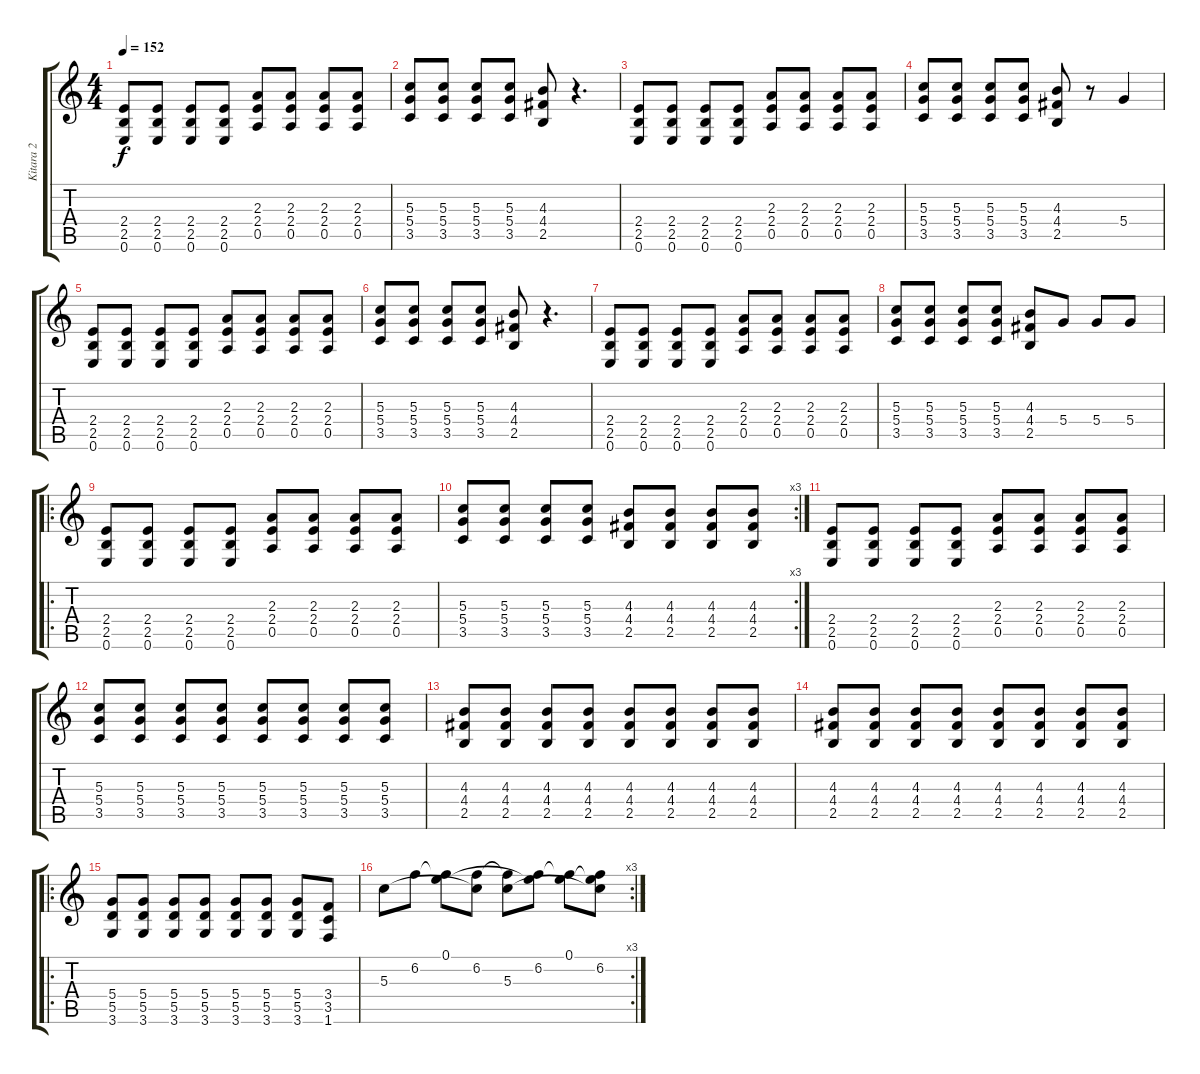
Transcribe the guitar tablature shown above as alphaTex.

\track ("Kitara 2 " "Kitara 2 ") {instrument distortionguitar}
\staff {score tabs}
\tuning (E4 B3 G3 D3 A2 E2) {hide}
\ts (4 4)
\tempo 152
\clef g2
\ks c
(2.4 2.5 0.6).8{dy f} (2.4 2.5 0.6).8 (2.4 2.5 0.6).8 (2.4 2.5 0.6).8 (2.3 2.4 0.5).8 (2.3 2.4 0.5).8 (2.3 2.4 0.5).8 (2.3 2.4 0.5).8 |
(5.3 5.4 3.5).8 (5.3 5.4 3.5).8 (5.3 5.4 3.5).8 (5.3 5.4 3.5).8 (4.3 4.4 2.5).8 r.4{d} |
(2.4 2.5 0.6).8 (2.4 2.5 0.6).8 (2.4 2.5 0.6).8 (2.4 2.5 0.6).8 (2.3 2.4 0.5).8 (2.3 2.4 0.5).8 (2.3 2.4 0.5).8 (2.3 2.4 0.5).8 |
(5.3 5.4 3.5).8 (5.3 5.4 3.5).8 (5.3 5.4 3.5).8 (5.3 5.4 3.5).8 (4.3 4.4 2.5).8 r.8 5.4.4 |
(2.4 2.5 0.6).8 (2.4 2.5 0.6).8 (2.4 2.5 0.6).8 (2.4 2.5 0.6).8 (2.3 2.4 0.5).8 (2.3 2.4 0.5).8 (2.3 2.4 0.5).8 (2.3 2.4 0.5).8 |
(5.3 5.4 3.5).8 (5.3 5.4 3.5).8 (5.3 5.4 3.5).8 (5.3 5.4 3.5).8 (4.3 4.4 2.5).8 r.4{d} |
(2.4 2.5 0.6).8 (2.4 2.5 0.6).8 (2.4 2.5 0.6).8 (2.4 2.5 0.6).8 (2.3 2.4 0.5).8 (2.3 2.4 0.5).8 (2.3 2.4 0.5).8 (2.3 2.4 0.5).8 |
(5.3 5.4 3.5).8 (5.3 5.4 3.5).8 (5.3 5.4 3.5).8 (5.3 5.4 3.5).8 (4.3 4.4 2.5).8 5.4.8 5.4.8 5.4.8 |
\ro
(2.4 2.5 0.6).8 (2.4 2.5 0.6).8 (2.4 2.5 0.6).8 (2.4 2.5 0.6).8 (2.3 2.4 0.5).8 (2.3 2.4 0.5).8 (2.3 2.4 0.5).8 (2.3 2.4 0.5).8 |
\rc 3
(5.3 5.4 3.5).8 (5.3 5.4 3.5).8 (5.3 5.4 3.5).8 (5.3 5.4 3.5).8 (4.3 4.4 2.5).8 (4.3 4.4 2.5).8 (4.3 4.4 2.5).8 (4.3 4.4 2.5).8 |
(2.4 2.5 0.6).8 (2.4 2.5 0.6).8 (2.4 2.5 0.6).8 (2.4 2.5 0.6).8 (2.3 2.4 0.5).8 (2.3 2.4 0.5).8 (2.3 2.4 0.5).8 (2.3 2.4 0.5).8 |
(5.3 5.4 3.5).8 (5.3 5.4 3.5).8 (5.3 5.4 3.5).8 (5.3 5.4 3.5).8 (5.3 5.4 3.5).8 (5.3 5.4 3.5).8 (5.3 5.4 3.5).8 (5.3 5.4 3.5).8 |
(4.3 4.4 2.5).8 (4.3 4.4 2.5).8 (4.3 4.4 2.5).8 (4.3 4.4 2.5).8 (4.3 4.4 2.5).8 (4.3 4.4 2.5).8 (4.3 4.4 2.5).8 (4.3 4.4 2.5).8 |
(4.3 4.4 2.5).8 (4.3 4.4 2.5).8 (4.3 4.4 2.5).8 (4.3 4.4 2.5).8 (4.3 4.4 2.5).8 (4.3 4.4 2.5).8 (4.3 4.4 2.5).8 (4.3 4.4 2.5).8 |
\ro
(5.4 5.5 3.6).8 (5.4 5.5 3.6).8 (5.4 5.5 3.6).8 (5.4 5.5 3.6).8 (5.4 5.5 3.6).8 (5.4 5.5 3.6).8 (5.4 5.5 3.6).8 (3.4 3.5 1.6).8 |
\rc 3
5.3.8 6.2.8 (0.1 6.2{t}).8 (6.2 5.3{t}).8 (6.2{t} 5.3).8 (0.1{t} 6.2).8 (0.1 6.2{t}).8 (0.1{t} 6.2 5.3{t}).8
